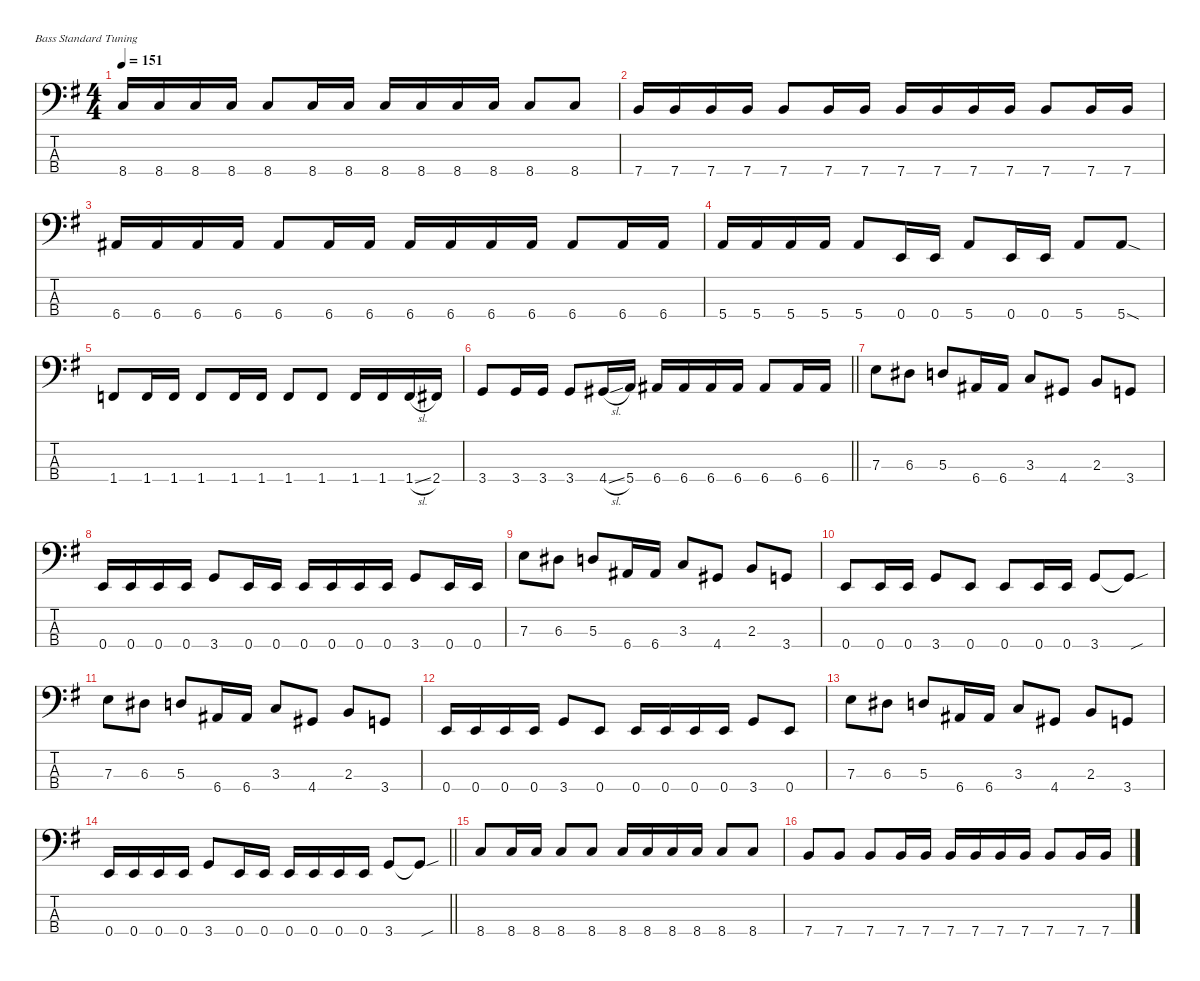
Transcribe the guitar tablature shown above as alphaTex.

\defaultSystemsLayout 4
\hideDynamics
\bracketExtendMode nobrackets
\singleTrackTrackNamePolicy hidden
\multiTrackTrackNamePolicy hidden
\otherSystemsTrackNameOrientation horizontal
\track ("Cliff Burton" "el.bs.") {defaultSystemsLayout 4 instrument electricbassfinger}
\staff {score tabs}
\tuning (G2 D2 A1 E1)
\ts (4 4)
\tempo 151
\clef f4
\ks eminor
8.4{acc forcenatural}.16{dy f beam Up} 8.4{acc forcenatural}.16{beam Up} 8.4{acc forcenatural}.16{beam Up} 8.4{acc forcenatural}.16{beam Up} 8.4{acc forcenatural}.8{beam Up} 8.4{acc forcenatural}.16{beam Up} 8.4{acc forcenatural}.16{beam Up} 8.4{acc forcenatural}.16{beam Up} 8.4{acc forcenatural}.16{beam Up} 8.4{acc forcenatural}.16{beam Up} 8.4{acc forcenatural}.16{beam Up} 8.4{acc forcenatural}.8{beam Up} 8.4{acc forcenatural}.8{beam Up} |
7.4{acc forcenatural}.16{beam Up} 7.4{acc forcenatural}.16{beam Up} 7.4{acc forcenatural}.16{beam Up} 7.4{acc forcenatural}.16{beam Up} 7.4{acc forcenatural}.8{beam Up} 7.4{acc forcenatural}.16{beam Up} 7.4{acc forcenatural}.16{beam Up} 7.4{acc forcenatural}.16{beam Up} 7.4{acc forcenatural}.16{beam Up} 7.4{acc forcenatural}.16{beam Up} 7.4{acc forcenatural}.16{beam Up} 7.4{acc forcenatural}.8{beam Up} 7.4{acc forcenatural}.16{beam Up} 7.4{acc forcenatural}.16{beam Up} |
6.4{acc #}.16{beam Up} 6.4{acc #}.16{beam Up} 6.4{acc #}.16{beam Up} 6.4{acc #}.16{beam Up} 6.4{acc #}.8{beam Up} 6.4{acc #}.16{beam Up} 6.4{acc #}.16{beam Up} 6.4{acc #}.16{beam Up} 6.4{acc #}.16{beam Up} 6.4{acc #}.16{beam Up} 6.4{acc #}.16{beam Up} 6.4{acc #}.8{beam Up} 6.4{acc #}.16{beam Up} 6.4{acc #}.16{beam Up} |
5.4{acc forcenatural}.16{beam Up} 5.4{acc forcenatural}.16{beam Up} 5.4{acc forcenatural}.16{beam Up} 5.4{acc forcenatural}.16{beam Up} 5.4{acc forcenatural}.8{beam Up} 0.4{acc forcenatural}.16{beam Up} 0.4{acc forcenatural}.16{beam Up} 5.4{acc forcenatural}.8{beam Up} 0.4{acc forcenatural}.16{beam Up} 0.4{acc forcenatural}.16{beam Up} 5.4{acc forcenatural}.8{beam Up} 5.4{sod acc forcenatural}.8{beam Up} |
1.4{acc forcenatural}.8{beam Up} 1.4{acc forcenatural}.16{beam Up} 1.4{acc forcenatural}.16{beam Up} 1.4{acc forcenatural}.8{beam Up} 1.4{acc forcenatural}.16{beam Up} 1.4{acc forcenatural}.16{beam Up} 1.4{acc forcenatural}.8{beam Up} 1.4{acc forcenatural}.8{beam Up} 1.4{acc forcenatural}.16{beam Up} 1.4{acc forcenatural}.16{beam Up} 1.4{sl acc forcenatural}.16{beam Up} 2.4{acc #}.16{beam Up} |
\barLineRight lightlight
3.4{acc forcenatural}.8{beam Up} 3.4{acc forcenatural}.16{beam Up} 3.4{acc forcenatural}.16{beam Up} 3.4{acc forcenatural}.8{beam Up} 4.4{sl acc #}.16{beam Up} 5.4{acc forcenatural}.16{beam Up} 6.4{acc #}.16{beam Up} 6.4{acc #}.16{beam Up} 6.4{acc #}.16{beam Up} 6.4{acc #}.16{beam Up} 6.4{acc #}.8{beam Up} 6.4{acc #}.16{beam Up} 6.4{acc #}.16{beam Up} |
7.3{acc forcenatural}.8{beam Down} 6.3{acc #}.8{beam Down} 5.3{acc forcenatural}.8{beam Up} 6.4{acc #}.16{beam Up} 6.4{acc #}.16{beam Up} 3.3{acc forcenatural}.8{beam Up} 4.4{acc #}.8{beam Up} 2.3{acc forcenatural}.8{beam Up} 3.4{acc forcenatural}.8{beam Up} |
0.4{acc forcenatural}.16{beam Up} 0.4{acc forcenatural}.16{beam Up} 0.4{acc forcenatural}.16{beam Up} 0.4{acc forcenatural}.16{beam Up} 3.4{acc forcenatural}.8{beam Up} 0.4{acc forcenatural}.16{beam Up} 0.4{acc forcenatural}.16{beam Up} 0.4{acc forcenatural}.16{beam Up} 0.4{acc forcenatural}.16{beam Up} 0.4{acc forcenatural}.16{beam Up} 0.4{acc forcenatural}.16{beam Up} 3.4{acc forcenatural}.8{beam Up} 0.4{acc forcenatural}.16{beam Up} 0.4{acc forcenatural}.16{beam Up} |
7.3{acc forcenatural}.8{beam Down} 6.3{acc #}.8{beam Down} 5.3{acc forcenatural}.8{beam Up} 6.4{acc #}.16{beam Up} 6.4{acc #}.16{beam Up} 3.3{acc forcenatural}.8{beam Up} 4.4{acc #}.8{beam Up} 2.3{acc forcenatural}.8{beam Up} 3.4{acc forcenatural}.8{beam Up} |
0.4{acc forcenatural}.8{beam Up} 0.4{acc forcenatural}.16{beam Up} 0.4{acc forcenatural}.16{beam Up} 3.4{acc forcenatural}.8{beam Up} 0.4{acc forcenatural}.8{beam Up} 0.4{acc forcenatural}.8{beam Up} 0.4{acc forcenatural}.16{beam Up} 0.4{acc forcenatural}.16{beam Up} 3.4{acc forcenatural}.8{beam Up} 3.4{sou t acc forcenatural}.8{beam Up} |
7.3{acc forcenatural}.8{beam Down} 6.3{acc #}.8{beam Down} 5.3{acc forcenatural}.8{beam Up} 6.4{acc #}.16{beam Up} 6.4{acc #}.16{beam Up} 3.3{acc forcenatural}.8{beam Up} 4.4{acc #}.8{beam Up} 2.3{acc forcenatural}.8{beam Up} 3.4{acc forcenatural}.8{beam Up} |
0.4{acc forcenatural}.16{beam Up} 0.4{acc forcenatural}.16{beam Up} 0.4{acc forcenatural}.16{beam Up} 0.4{acc forcenatural}.16{beam Up} 3.4{acc forcenatural}.8{beam Up} 0.4{acc forcenatural}.8{beam Up} 0.4{acc forcenatural}.16{beam Up} 0.4{acc forcenatural}.16{beam Up} 0.4{acc forcenatural}.16{beam Up} 0.4{acc forcenatural}.16{beam Up} 3.4{acc forcenatural}.8{beam Up} 0.4{acc forcenatural}.8{beam Up} |
7.3{acc forcenatural}.8{beam Down} 6.3{acc #}.8{beam Down} 5.3{acc forcenatural}.8{beam Up} 6.4{acc #}.16{beam Up} 6.4{acc #}.16{beam Up} 3.3{acc forcenatural}.8{beam Up} 4.4{acc #}.8{beam Up} 2.3{acc forcenatural}.8{beam Up} 3.4{acc forcenatural}.8{beam Up} |
\barLineRight lightlight
0.4{acc forcenatural}.16{beam Up} 0.4{acc forcenatural}.16{beam Up} 0.4{acc forcenatural}.16{beam Up} 0.4{acc forcenatural}.16{beam Up} 3.4{acc forcenatural}.8{beam Up} 0.4{acc forcenatural}.16{beam Up} 0.4{acc forcenatural}.16{beam Up} 0.4{acc forcenatural}.16{beam Up} 0.4{acc forcenatural}.16{beam Up} 0.4{acc forcenatural}.16{beam Up} 0.4{acc forcenatural}.16{beam Up} 3.4{acc forcenatural}.8{beam Up} 3.4{sou t acc forcenatural}.8{beam Up} |
8.4{acc forcenatural}.8{beam Up} 8.4{acc forcenatural}.16{beam Up} 8.4{acc forcenatural}.16{beam Up} 8.4{acc forcenatural}.8{beam Up} 8.4{acc forcenatural}.8{beam Up} 8.4{acc forcenatural}.16{beam Up} 8.4{acc forcenatural}.16{beam Up} 8.4{acc forcenatural}.16{beam Up} 8.4{acc forcenatural}.16{beam Up} 8.4{acc forcenatural}.8{beam Up} 8.4{acc forcenatural}.8{beam Up} |
7.4{acc forcenatural}.8{beam Up} 7.4{acc forcenatural}.8{beam Up} 7.4{acc forcenatural}.8{beam Up} 7.4{acc forcenatural}.16{beam Up} 7.4{acc forcenatural}.16{beam Up} 7.4{acc forcenatural}.16{beam Up} 7.4{acc forcenatural}.16{beam Up} 7.4{acc forcenatural}.16{beam Up} 7.4{acc forcenatural}.16{beam Up} 7.4{acc forcenatural}.8{beam Up} 7.4{acc forcenatural}.16{beam Up} 7.4{acc forcenatural}.16{beam Up}
